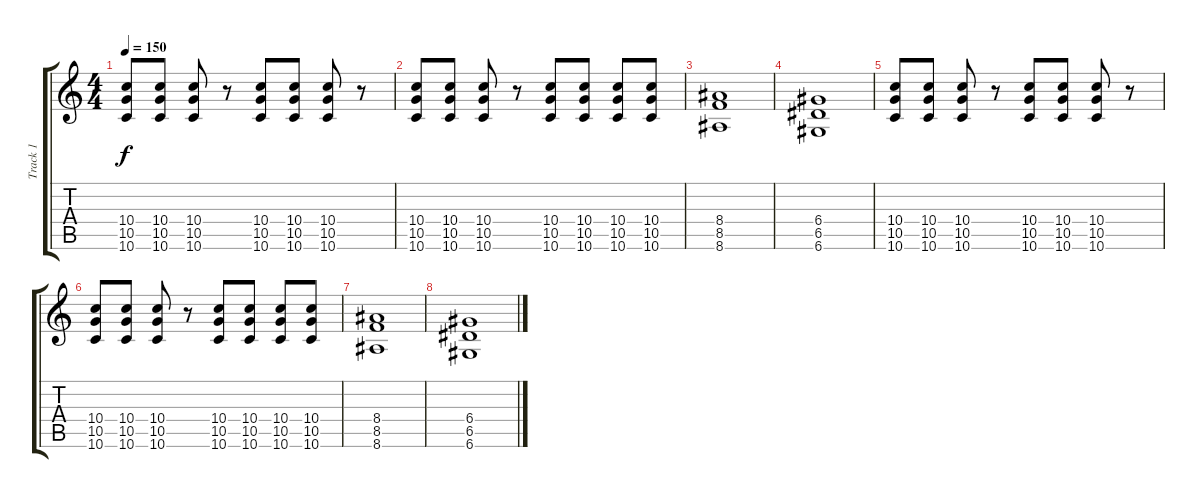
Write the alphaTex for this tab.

\track ("Track 1" "Track 1") {instrument overdrivenguitar}
\staff {score tabs}
\tuning (E4 B3 G3 D3 A2 D2) {hide}
\ts (4 4)
\tempo 150
\clef g2
\ks c
(10.4 10.5 10.6).8{dy f} (10.4 10.5 10.6).8 (10.4 10.5 10.6).8 r.8 (10.4 10.5 10.6).8 (10.4 10.5 10.6).8 (10.4 10.5 10.6).8 r.8 |
(10.4 10.5 10.6).8 (10.4 10.5 10.6).8 (10.4 10.5 10.6).8 r.8 (10.4 10.5 10.6).8 (10.4 10.5 10.6).8 (10.4 10.5 10.6).8 (10.4 10.5 10.6).8 |
(8.4 8.5 8.6).1 |
(6.4 6.5 6.6).1 |
(10.4 10.5 10.6).8 (10.4 10.5 10.6).8 (10.4 10.5 10.6).8 r.8 (10.4 10.5 10.6).8 (10.4 10.5 10.6).8 (10.4 10.5 10.6).8 r.8 |
(10.4 10.5 10.6).8 (10.4 10.5 10.6).8 (10.4 10.5 10.6).8 r.8 (10.4 10.5 10.6).8 (10.4 10.5 10.6).8 (10.4 10.5 10.6).8 (10.4 10.5 10.6).8 |
(8.4 8.5 8.6).1 |
(6.4 6.5 6.6).1
